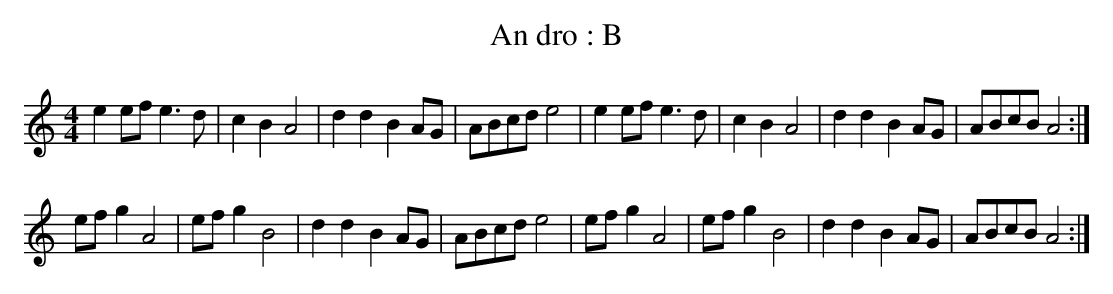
X:1
T:An dro : B
M:4/4
L:1/8
K:Am
e2 ef e3 d | c2 B2 A4 | d2 d2 B2 AG | ABcd e4|\
e2 ef e3 d | c2 B2 A4 | d2 d2 B2 AG | ABcB A4 :|
ef g2 A4 | ef g2 B4 | d2 d2 B2 AG |  ABcd e4 |\
ef g2 A4 | ef g2 B4 | d2 d2 B2 AG |  ABcB A4 :|
